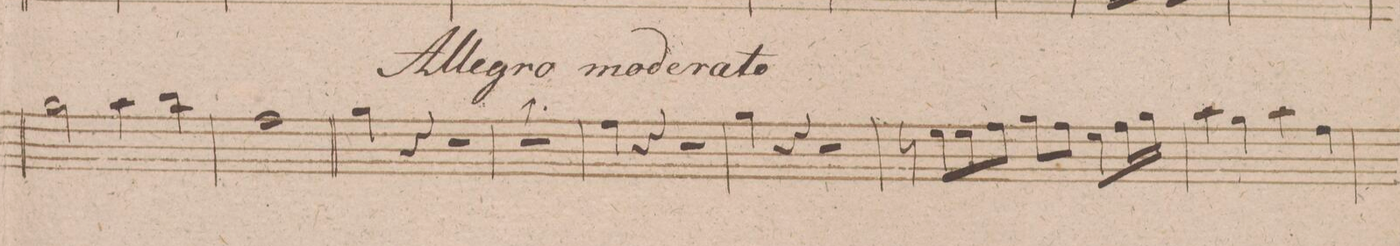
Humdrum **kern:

**kern	**dynam
*I"Flauto 2do	*
*clefG2	*
*k[f#c#g#d#]	*
*met(c)	*
*M4/4	*
2gg#\	.
4aa\	.
*4\right	*
4bb\	.
=26	=26
1ff#\	.
=27||	=27||
4gg#\	.
4r	.
2r	.
=28	=28
1r	.
=29	=29
4ff#\	.
4r	.
2r	.
=30	=30
4gg#\	.
4r	.
2r	.
=31	=31
8r	.
*8\right	*
8ee\L	.
8ee\	.
8ff#\J	.
8gg#\L	.
8ff#\J	.
8ee\L	.
16ff#\L	.
16gg#\JJ	.
=32	=32
*4\left	*
4aa\	.
*4\right	*
4gg#\	.
*4\left	*
4aa\	.
*4\right	*
4ff#\	.
=33	=33
*-	*-
